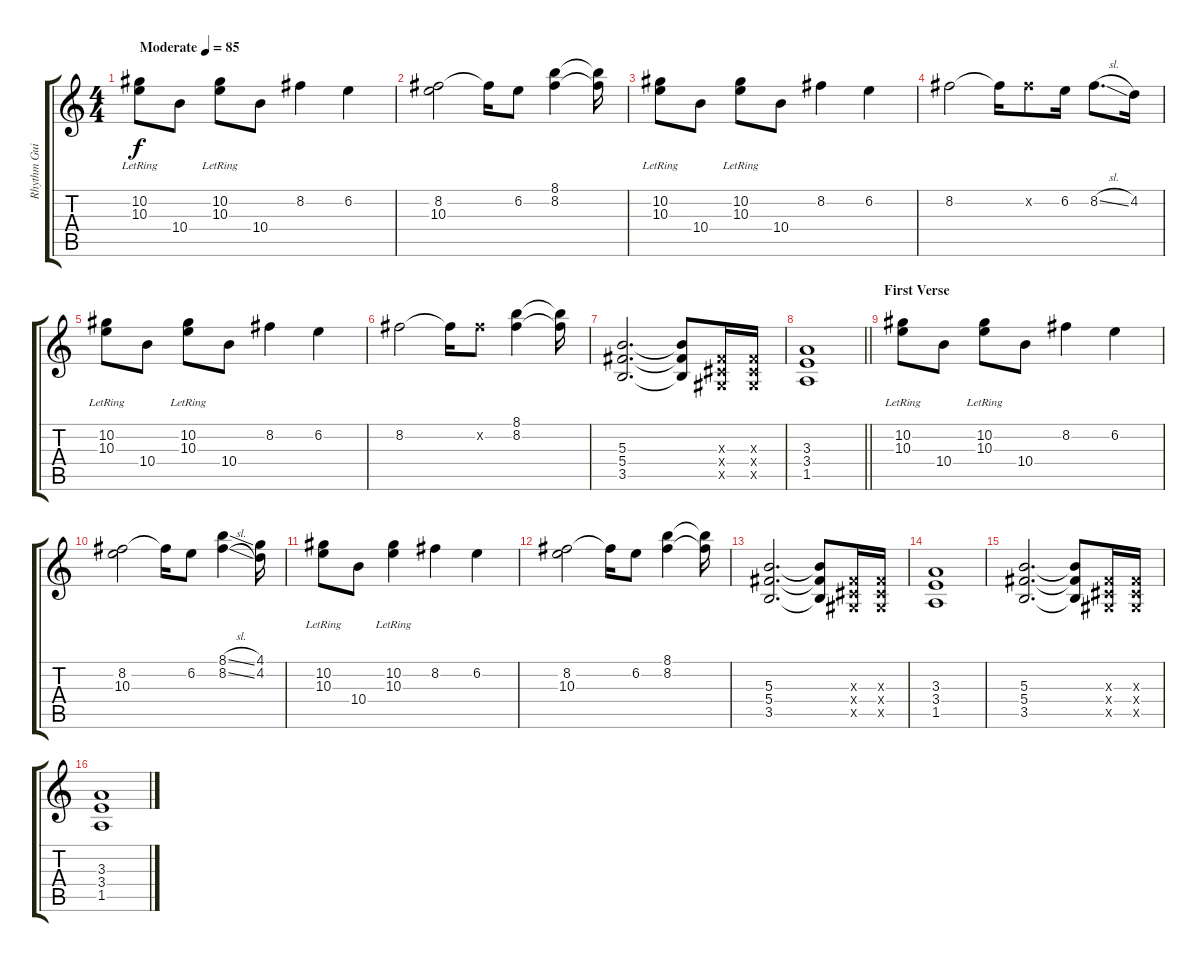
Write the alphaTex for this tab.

\track ("Rhythm Guitar" "Rhythm Gui") {instrument distortionguitar}
\staff {score tabs}
\tuning (Eb4 Bb3 Gb3 Db3 Ab2 Eb2) {hide}
\ts (4 4)
\tempo (85 "Moderate")
\clef g2
\ks c
(10.2{lr} 10.3{lr}).8{dy f instrument distortionguitar} 10.4.8 (10.2{lr} 10.3{lr}).8 10.4.8 8.2.4 6.2.4 |
(8.2 10.3).2 8.2{t}.16 6.2.8 (8.1 8.2).4 (8.1{t} 8.2{t}).16 |
(10.2{lr} 10.3{lr}).8 10.4.8 (10.2{lr} 10.3{lr}).8 10.4.8 8.2.4 6.2.4 |
8.2.2 8.2{t}.16 8.2{x}.8 6.2.16 8.2{sl}.8{d} 4.2.16 |
(10.2{lr} 10.3{lr}).8 10.4.8 (10.2{lr} 10.3{lr}).8 10.4.8 8.2.4 6.2.4 |
8.2.2 8.2{t}.16 8.2{x}.8 (8.1 8.2).4 (8.1{t} 8.2{t}).16 |
(5.3 5.4 3.5).2{d} (5.3{t} 5.4{t} 3.5{t}).8 (0.3{x} 0.4{x} 0.5{x}).16 (0.3{x} 0.4{x} 0.5{x}).16 |
\barLineRight lightlight
(3.3 3.4 1.5).1 |
\section ("" "First Verse")
(10.2{lr} 10.3{lr}).8 10.4.8 (10.2{lr} 10.3{lr}).8 10.4.8 8.2.4 6.2.4 |
(8.2 10.3).2 8.2{t}.16 6.2.8 (8.1{sl} 8.2{sl}).4 (4.1 4.2).16 |
(10.2{lr} 10.3{lr}).8 10.4.8 (10.2{lr} 10.3{lr}).4 8.2.4 6.2.4 |
(8.2 10.3).2 8.2{t}.16 6.2.8 (8.1 8.2).4 (8.1{t} 8.2{t}).16 |
(5.3 5.4 3.5).2{d} (5.3{t} 5.4{t} 3.5{t}).8 (0.3{x} 0.4{x} 0.5{x}).16 (0.3{x} 0.4{x} 0.5{x}).16 |
(3.3 3.4 1.5).1 |
(5.3 5.4 3.5).2{d} (5.3{t} 5.4{t} 3.5{t}).8 (0.3{x} 0.4{x} 0.5{x}).16 (0.3{x} 0.4{x} 0.5{x}).16 |
(3.3 3.4 1.5).1
